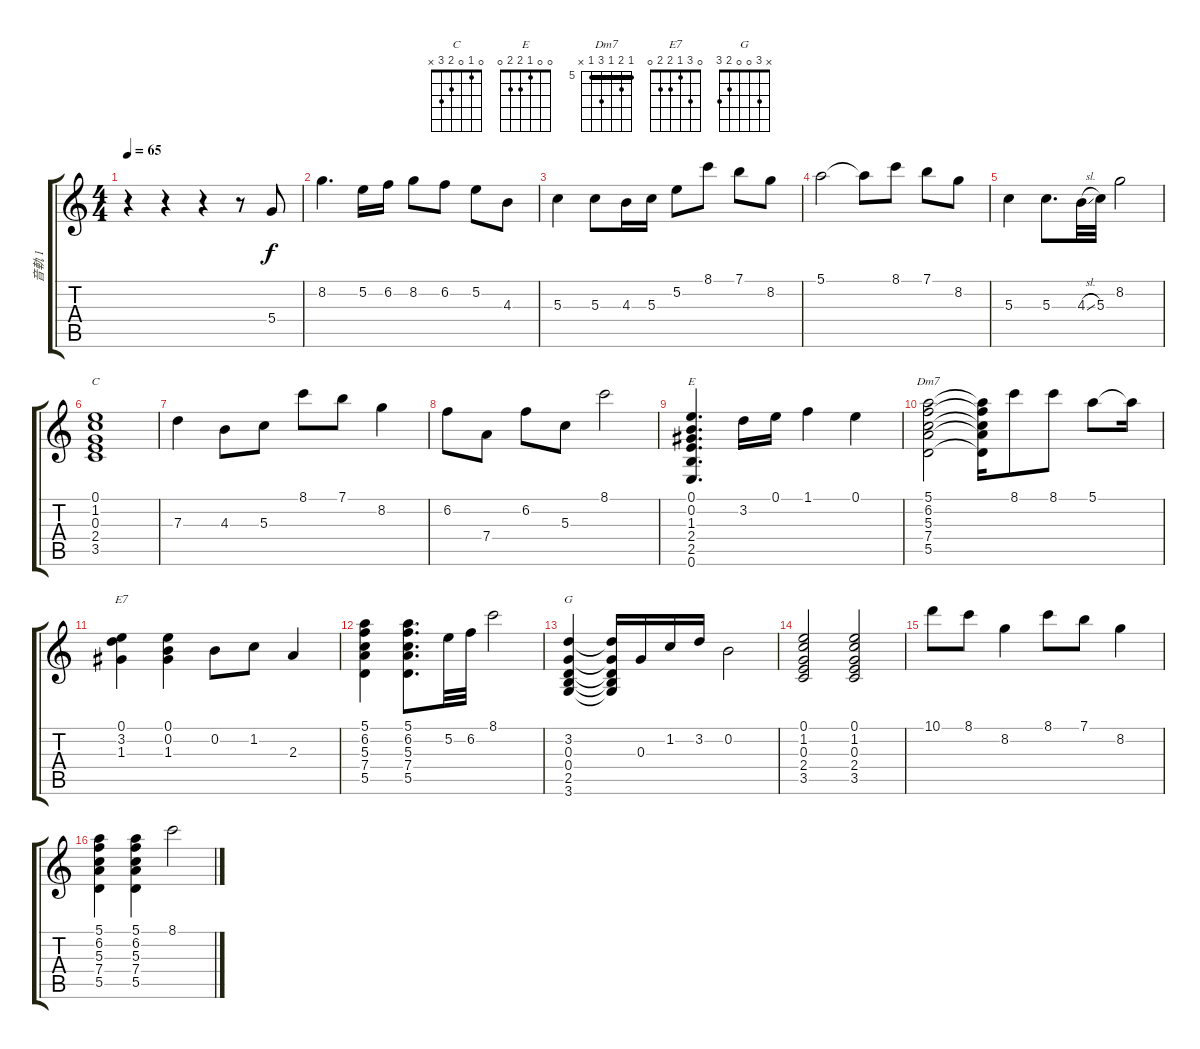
\track ("音軌 1" "音軌 1") {instrument electricguitarjazz}
\staff {score tabs}
\tuning (E4 B3 G3 D3 A2 E2) {hide}
\chord ("C" 0 1 0 2 3 x)
\chord ("E" 0 0 1 2 2 0)
\chord ("Dm7" 5 6 5 7 5 x) {firstfret 5 barre 5}
\chord ("E7" 0 3 1 2 2 0)
\chord ("G" x 3 0 0 2 3)
\ts (4 4)
\tempo 65
\clef g2
\ks c
r.4{dy f instrument electricguitarjazz} r.4 r.4 r.8 5.4.8 |
8.2.4{d} 5.2.16 6.2.16 8.2.8 6.2.8 5.2.8 4.3.8 |
5.3.4 5.3.8 4.3.16 5.3.16 5.2.8 8.1.8 7.1.8 8.2.8 |
5.1.2 5.1{t}.8 8.1.8 7.1.8 8.2.8 |
5.3.4 5.3.8{d} 4.3{sl}.32 5.3.32 8.2.2 |
(0.1 1.2 0.3 2.4 3.5).1{ch "C"} |
7.3.4 4.3.8 5.3.8 8.1.8 7.1.8 8.2.4 |
6.2.8 7.4.8 6.2.8 5.3.8 8.1.2 |
(0.1 0.2 1.3 2.4 2.5 0.6).4{d ch "E"} 3.2.16 0.1.16 1.1.4 0.1.4 |
(5.1 6.2 5.3 7.4 5.5).2{ch "Dm7"} (5.1{t} 6.2{t} 5.3{t} 7.4{t} 5.5{t}).16 8.1.8 8.1.8 5.1.8 5.1{t}.16 |
(0.1 3.2 1.3).4{ch "E7"} (0.1 0.2 1.3).4 0.2.8 1.2.8 2.3.4 |
(5.1 6.2 5.3 7.4 5.5).4 (5.1 6.2 5.3 7.4 5.5).8{d} 5.2.32 6.2.32 8.1.2 |
(3.2 0.3 0.4 2.5 3.6).4{ch "G"} (3.2{t} 0.3{t} 0.4{t} 2.5{t} 3.6{t}).16 0.3.16 1.2.16 3.2.16 0.2.2 |
(0.1 1.2 0.3 2.4 3.5).2 (0.1 1.2 0.3 2.4 3.5).2 |
10.1.8 8.1.8 8.2.4 8.1.8 7.1.8 8.2.4 |
(5.1 6.2 5.3 7.4 5.5).4 (5.1 6.2 5.3 7.4 5.5).4 8.1.2
